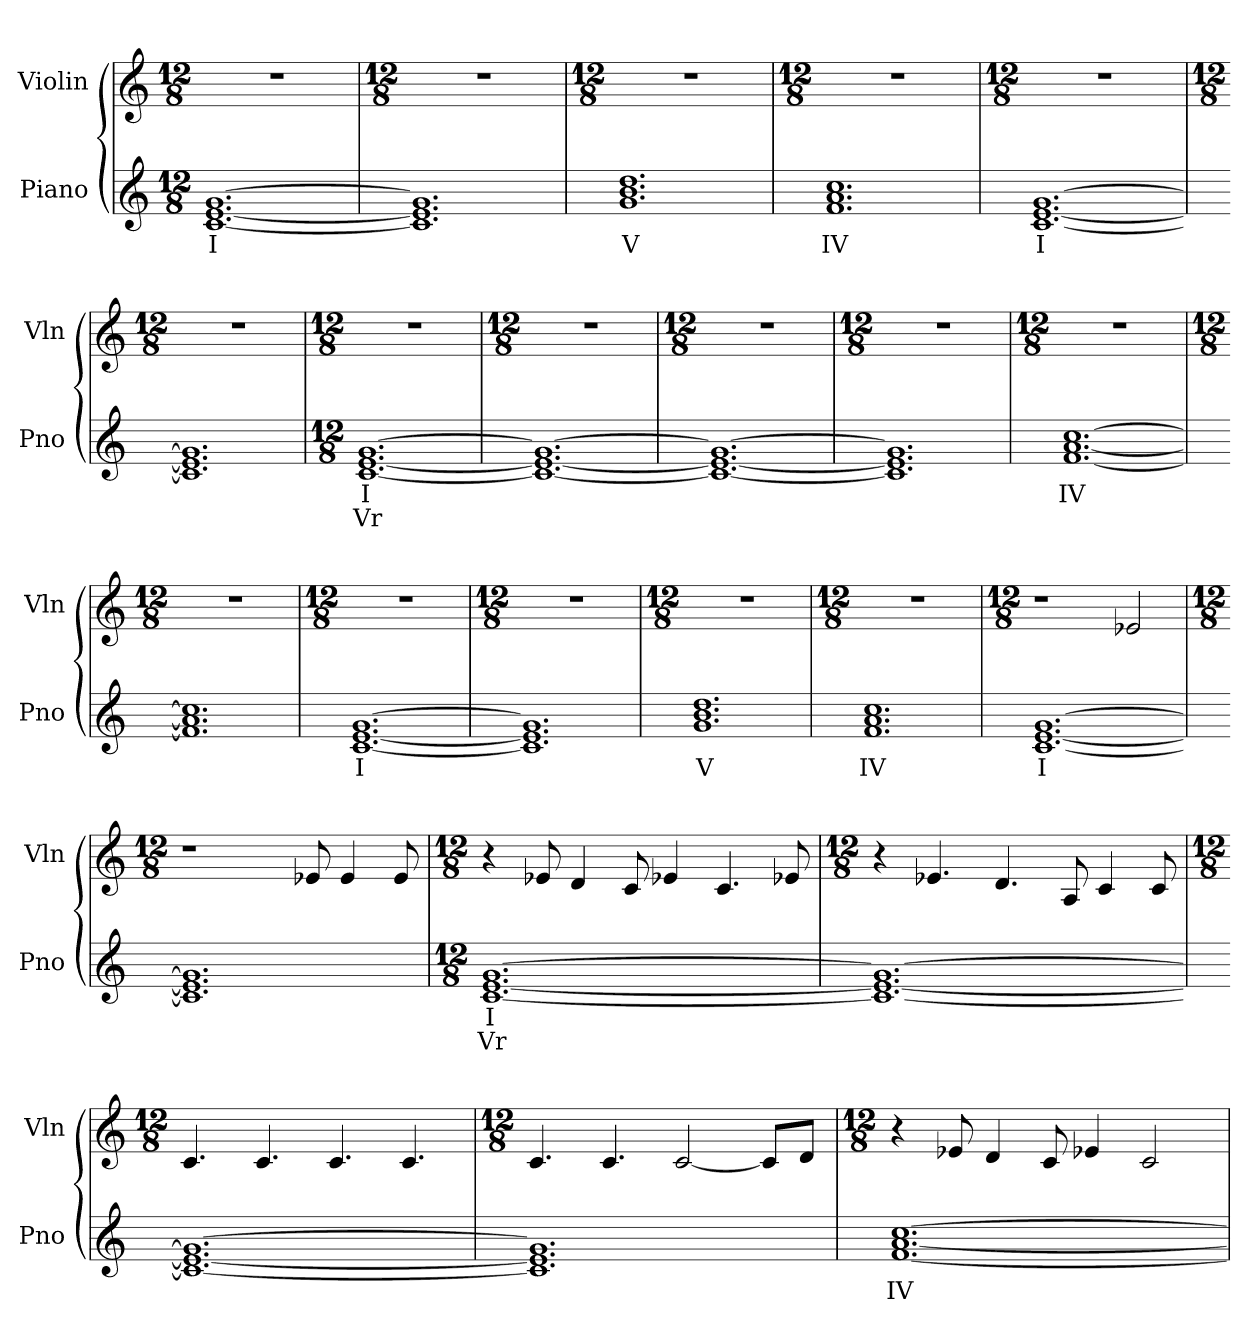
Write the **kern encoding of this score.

**kern	**text	**text	**kern
*part2	*part2	*part2	*part1
*staff2	*staff2	*staff2	*staff1
*I"Piano	*	*	*I"Violin
*I'Pno	*	*	*I'Vln
*k[]	*	*	*
*C:	*	*	*
*M12/8	*	*	*M12/8
=	=	=	=
[1.c [1.e [1.g	I	.	1.r
=	=	=	=
*k[]	*	*	*
*C:	*	*	*
*	*	*	*M12/8
1.c] 1.e] 1.g]	.	.	1.r
=	=	=	=
*k[]	*	*	*
*C:	*	*	*
*	*	*	*M12/8
1.g 1.b 1.dd	V	.	1.r
=	=	=	=
*k[]	*	*	*
*C:	*	*	*
*	*	*	*M12/8
1.f 1.a 1.cc	IV	.	1.r
=	=	=	=
*k[]	*	*	*
*C:	*	*	*
*	*	*	*M12/8
[1.c [1.e [1.g	I	.	1.r
=	=	=	=
*k[]	*	*	*
*C:	*	*	*
*	*	*	*M12/8
1.c] 1.e] 1.g]	.	.	1.r
=	=	=	=
*k[]	*	*	*
*C:	*	*	*
*M12/8	*	*	*M12/8
[1.c [1.e [1.g	I	Vr	1.r
=	=	=	=
*k[]	*	*	*
*C:	*	*	*
*	*	*	*M12/8
1.c_ 1.e_ 1.g_	.	.	1.r
=	=	=	=
*k[]	*	*	*
*C:	*	*	*
*	*	*	*M12/8
1.c_ 1.e_ 1.g_	.	.	1.r
=	=	=	=
*k[]	*	*	*
*C:	*	*	*
*	*	*	*M12/8
1.c] 1.e] 1.g]	.	.	1.r
=	=	=	=
*k[]	*	*	*
*C:	*	*	*
*	*	*	*M12/8
[1.f [1.a [1.cc	IV	.	1.r
=	=	=	=
*k[]	*	*	*
*C:	*	*	*
*	*	*	*M12/8
1.f] 1.a] 1.cc]	.	.	1.r
=	=	=	=
*k[]	*	*	*
*C:	*	*	*
*	*	*	*M12/8
[1.c [1.e [1.g	I	.	1.r
=	=	=	=
*k[]	*	*	*
*C:	*	*	*
*	*	*	*M12/8
1.c] 1.e] 1.g]	.	.	1.r
=	=	=	=
*k[]	*	*	*
*C:	*	*	*
*	*	*	*M12/8
1.g 1.b 1.dd	V	.	1.r
=	=	=	=
*k[]	*	*	*
*C:	*	*	*
*	*	*	*M12/8
1.f 1.a 1.cc	IV	.	1.r
=	=	=	=
*k[]	*	*	*
*C:	*	*	*
*	*	*	*M12/8
[1.c [1.e [1.g	I	.	1r
.	.	.	2e-X
=	=	=	=
*k[]	*	*	*
*C:	*	*	*
*	*	*	*M12/8
1.c] 1.e] 1.g]	.	.	1r
.	.	.	8e-X
.	.	.	4e-
.	.	.	8e-
=	=	=	=
*k[]	*	*	*
*C:	*	*	*
*M12/8	*	*	*M12/8
[1.c [1.e [1.g	I	Vr	4r
.	.	.	8e-X
.	.	.	4d
.	.	.	8c
.	.	.	4e-X
.	.	.	4.c
.	.	.	8e-X
=	=	=	=
*k[]	*	*	*
*C:	*	*	*
*	*	*	*M12/8
1.c_ 1.e_ 1.g_	.	.	4r
.	.	.	4.e-X
.	.	.	4.d
.	.	.	8A
.	.	.	4c
.	.	.	8c
=	=	=	=
*k[]	*	*	*
*C:	*	*	*
*	*	*	*M12/8
1.c_ 1.e_ 1.g_	.	.	4.c
.	.	.	4.c
.	.	.	4.c
.	.	.	4.c
=	=	=	=
*k[]	*	*	*
*C:	*	*	*
*	*	*	*M12/8
1.c] 1.e] 1.g]	.	.	4.c
.	.	.	4.c
.	.	.	[2c
.	.	.	8cL]
.	.	.	8dJ
=	=	=	=
*k[]	*	*	*
*C:	*	*	*
*	*	*	*M12/8
[1.f [1.a [1.cc	IV	.	4r
.	.	.	8e-X
.	.	.	4d
.	.	.	8c
.	.	.	4e-X
.	.	.	2c
=	=	=	=
*-	*-	*-	*-
